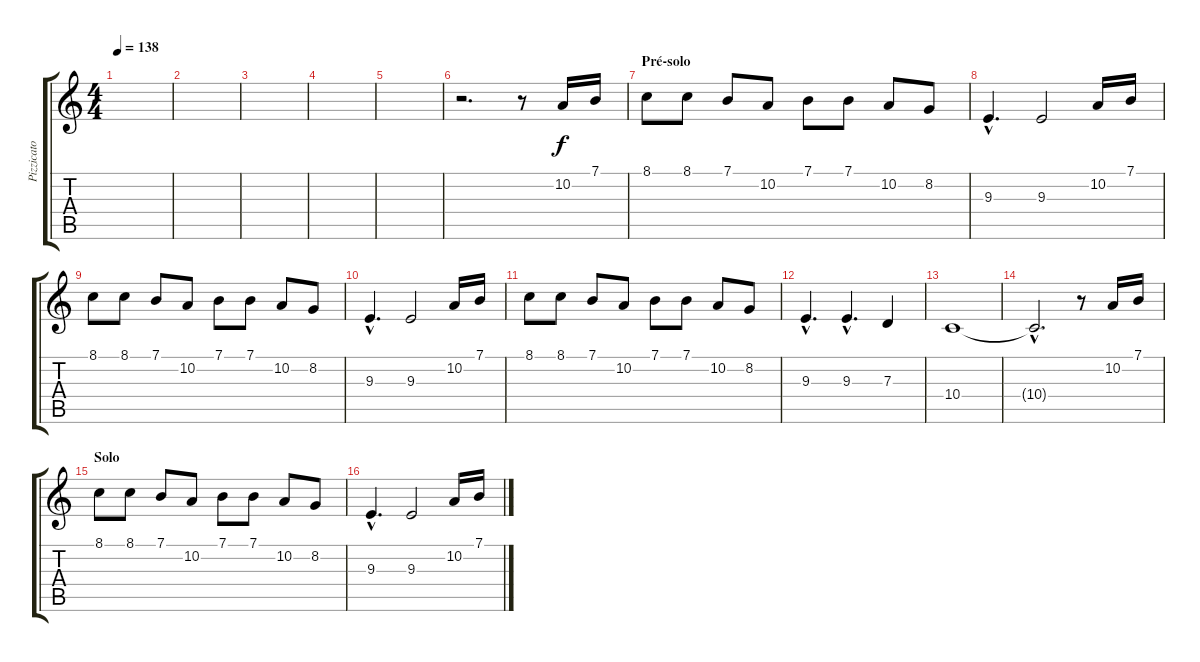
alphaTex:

\track ("Pizzicato" "Pizzicato") {instrument pizzicatostrings}
\staff {score tabs}
\tuning (E4 B3 G3 D3 A2 E2) {hide}
\ts (4 4)
\tempo 138
\clef g2
\ks c
|
|
|
|
|
r.2{d} r.8 10.2.16 7.1.16 |
\section ("" "Pré-solo")
8.1.8 8.1.8 7.1.8 10.2.8 7.1.8 7.1.8 10.2.8 8.2.8 |
9.3{hac}.4{d} 9.3.2 10.2.16 7.1.16 |
8.1.8 8.1.8 7.1.8 10.2.8 7.1.8 7.1.8 10.2.8 8.2.8 |
9.3{hac}.4{d} 9.3.2 10.2.16 7.1.16 |
8.1.8 8.1.8 7.1.8 10.2.8 7.1.8 7.1.8 10.2.8 8.2.8 |
9.3{hac}.4{d} 9.3{hac}.4{d} 7.3.4 |
10.4.1 |
10.4{hac t}.2{d} r.8 10.2.16 7.1.16 |
\section ("" "Solo")
8.1.8 8.1.8 7.1.8 10.2.8 7.1.8 7.1.8 10.2.8 8.2.8 |
9.3{hac}.4{d} 9.3.2 10.2.16 7.1.16
